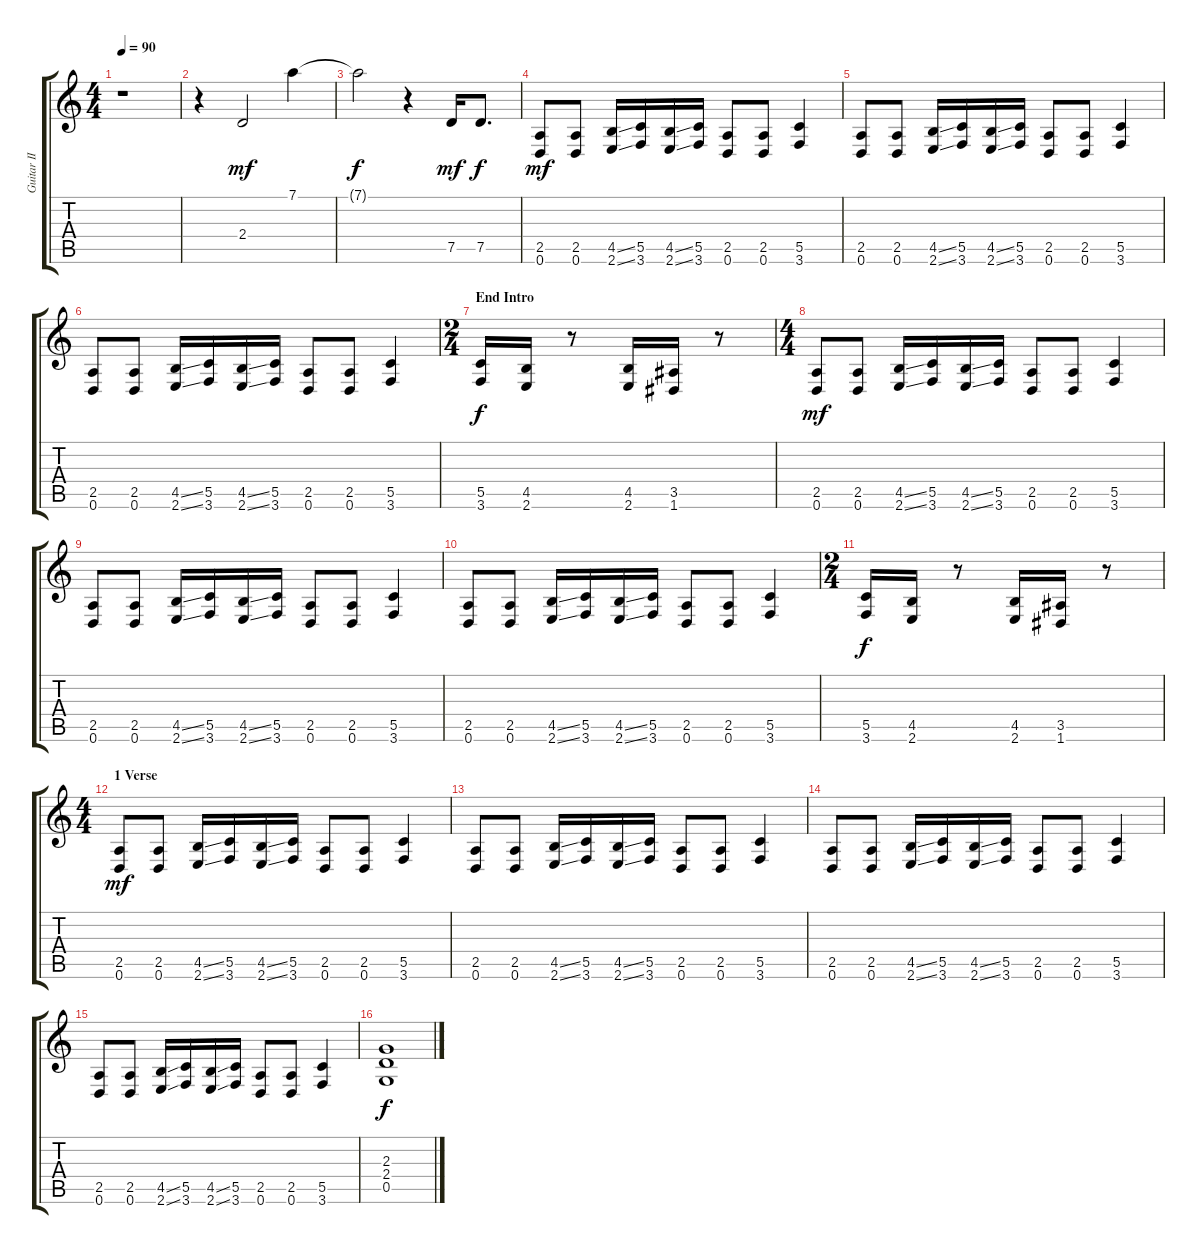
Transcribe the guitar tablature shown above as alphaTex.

\track ("Guitar II" "Guitar II") {instrument overdrivenguitar}
\staff {score tabs}
\tuning (D4 A3 F3 C3 G2 D2) {hide}
\ts (4 4)
\tempo 90
\clef g2
\ks c
r.1{dy f} |
r.4 2.4.2{dy mf} 7.1.4 |
7.1{t}.2{dy f} r.4 7.5.16{dy mf} 7.5.8{d dy f} |
(2.5 0.6).8{dy mf} (2.5 0.6).8 (4.5{ss} 2.6{ss}).16 (5.5 3.6).16 (4.5{ss} 2.6{ss}).16 (5.5 3.6).16 (2.5 0.6).8 (2.5 0.6).8 (5.5 3.6).4 |
(2.5 0.6).8 (2.5 0.6).8 (4.5{ss} 2.6{ss}).16 (5.5 3.6).16 (4.5{ss} 2.6{ss}).16 (5.5 3.6).16 (2.5 0.6).8 (2.5 0.6).8 (5.5 3.6).4 |
(2.5 0.6).8 (2.5 0.6).8 (4.5{ss} 2.6{ss}).16 (5.5 3.6).16 (4.5{ss} 2.6{ss}).16 (5.5 3.6).16 (2.5 0.6).8 (2.5 0.6).8 (5.5 3.6).4 |
\ts (2 4)
\section ("" "End Intro")
(5.5 3.6).16{dy f} (4.5 2.6).16 r.8 (4.5 2.6).16 (3.5 1.6).16 r.8 |
\ts (4 4)
(2.5 0.6).8{dy mf} (2.5 0.6).8 (4.5{ss} 2.6{ss}).16 (5.5 3.6).16 (4.5{ss} 2.6{ss}).16 (5.5 3.6).16 (2.5 0.6).8 (2.5 0.6).8 (5.5 3.6).4 |
(2.5 0.6).8 (2.5 0.6).8 (4.5{ss} 2.6{ss}).16 (5.5 3.6).16 (4.5{ss} 2.6{ss}).16 (5.5 3.6).16 (2.5 0.6).8 (2.5 0.6).8 (5.5 3.6).4 |
(2.5 0.6).8 (2.5 0.6).8 (4.5{ss} 2.6{ss}).16 (5.5 3.6).16 (4.5{ss} 2.6{ss}).16 (5.5 3.6).16 (2.5 0.6).8 (2.5 0.6).8 (5.5 3.6).4 |
\ts (2 4)
(5.5 3.6).16{dy f} (4.5 2.6).16 r.8 (4.5 2.6).16 (3.5 1.6).16 r.8 |
\ts (4 4)
\section ("" "1 Verse")
(2.5 0.6).8{dy mf} (2.5 0.6).8 (4.5{ss} 2.6{ss}).16 (5.5 3.6).16 (4.5{ss} 2.6{ss}).16 (5.5 3.6).16 (2.5 0.6).8 (2.5 0.6).8 (5.5 3.6).4 |
(2.5 0.6).8 (2.5 0.6).8 (4.5{ss} 2.6{ss}).16 (5.5 3.6).16 (4.5{ss} 2.6{ss}).16 (5.5 3.6).16 (2.5 0.6).8 (2.5 0.6).8 (5.5 3.6).4 |
(2.5 0.6).8 (2.5 0.6).8 (4.5{ss} 2.6{ss}).16 (5.5 3.6).16 (4.5{ss} 2.6{ss}).16 (5.5 3.6).16 (2.5 0.6).8 (2.5 0.6).8 (5.5 3.6).4 |
(2.5 0.6).8 (2.5 0.6).8 (4.5{ss} 2.6{ss}).16 (5.5 3.6).16 (4.5{ss} 2.6{ss}).16 (5.5 3.6).16 (2.5 0.6).8 (2.5 0.6).8 (5.5 3.6).4 |
(2.3 2.4 0.5).1{dy f}
